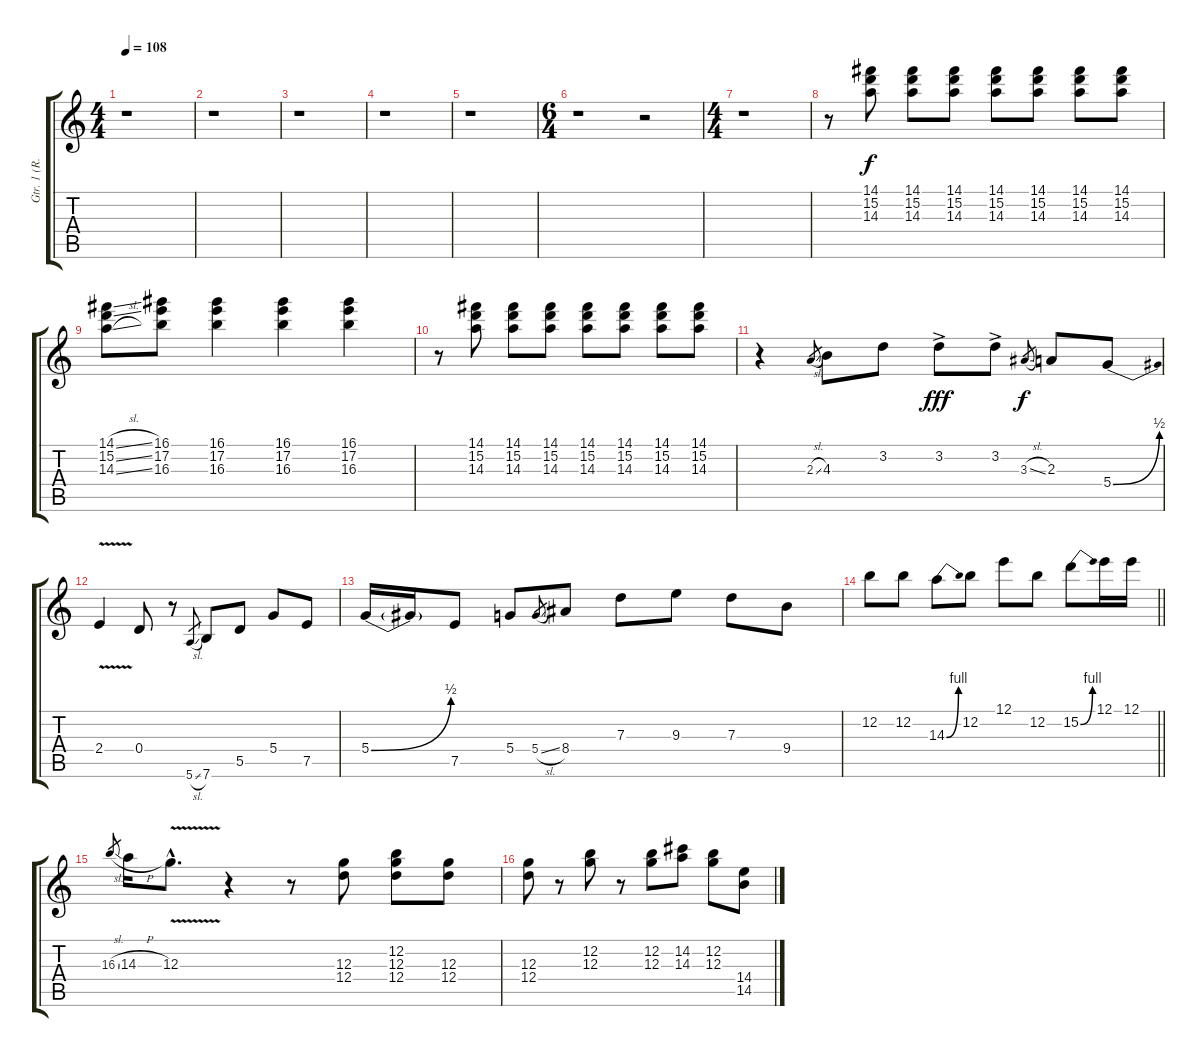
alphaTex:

\track ("Gtr. 1 (R. McIntosh)" "Gtr. 1 (R.") {instrument electricguitarclean}
\staff {score tabs}
\tuning (E4 B3 G3 D3 A2 E2) {hide}
\ts (4 4)
\tempo 108
\clef g2
\ks c
r.1{dy f} |
r.1 |
r.1 |
r.1 |
r.1 |
\ts (6 4)
r.1 r.2 |
\ts (4 4)
r.1 |
r.8 (14.1 15.2 14.3).8 (14.1 15.2 14.3).8 (14.1 15.2 14.3).8 (14.1 15.2 14.3).8 (14.1 15.2 14.3).8 (14.1 15.2 14.3).8 (14.1 15.2 14.3).8 |
(14.1{sl} 15.2{sl} 14.3{sl}).8 (16.1 17.2 16.3).8 (16.1 17.2 16.3).4 (16.1 17.2 16.3).4 (16.1 17.2 16.3).4 |
r.8 (14.1 15.2 14.3).8 (14.1 15.2 14.3).8 (14.1 15.2 14.3).8 (14.1 15.2 14.3).8 (14.1 15.2 14.3).8 (14.1 15.2 14.3).8 (14.1 15.2 14.3).8 |
r.4 2.3{sl}.8{gr} 4.3.8 3.2.8 3.2{ac}.8{dy fff} 3.2{ac}.8 3.3{sl}.8{gr dy f} 2.3.8 5.4{be (bend 0 0 60 2)}.8 |
2.4{v}.4 0.4.8 r.8 5.6{sl}.8{gr} 7.6.8 5.5.8 5.4.8 7.5.8 |
5.4{be (bend 0 0 60 2)}.16 5.4{t}.16 7.5.8 5.4.8 5.4{sl}.8{gr} 8.4.8 7.3.8 9.3.8 7.3.8 9.4.8 |
\barLineRight lightlight
12.2.8 12.2.8 14.3{be (bend 0 0 60 4)}.8 12.2.8 12.1.8 12.2.8 15.2{be (bend 0 0 60 4)}.8 12.1.16 12.1.16 |
16.3{sl}.8{gr} 14.3{h}.16 12.3{v hac}.8{d} r.4 r.8 (12.3 12.4).8 (12.2 12.3 12.4).8 (12.3 12.4).8 |
(12.3 12.4).8 r.8 (12.2 12.3).8 r.8 (12.2 12.3).8 (14.2 14.3).8 (12.2 12.3).8 (14.4 14.5).8
